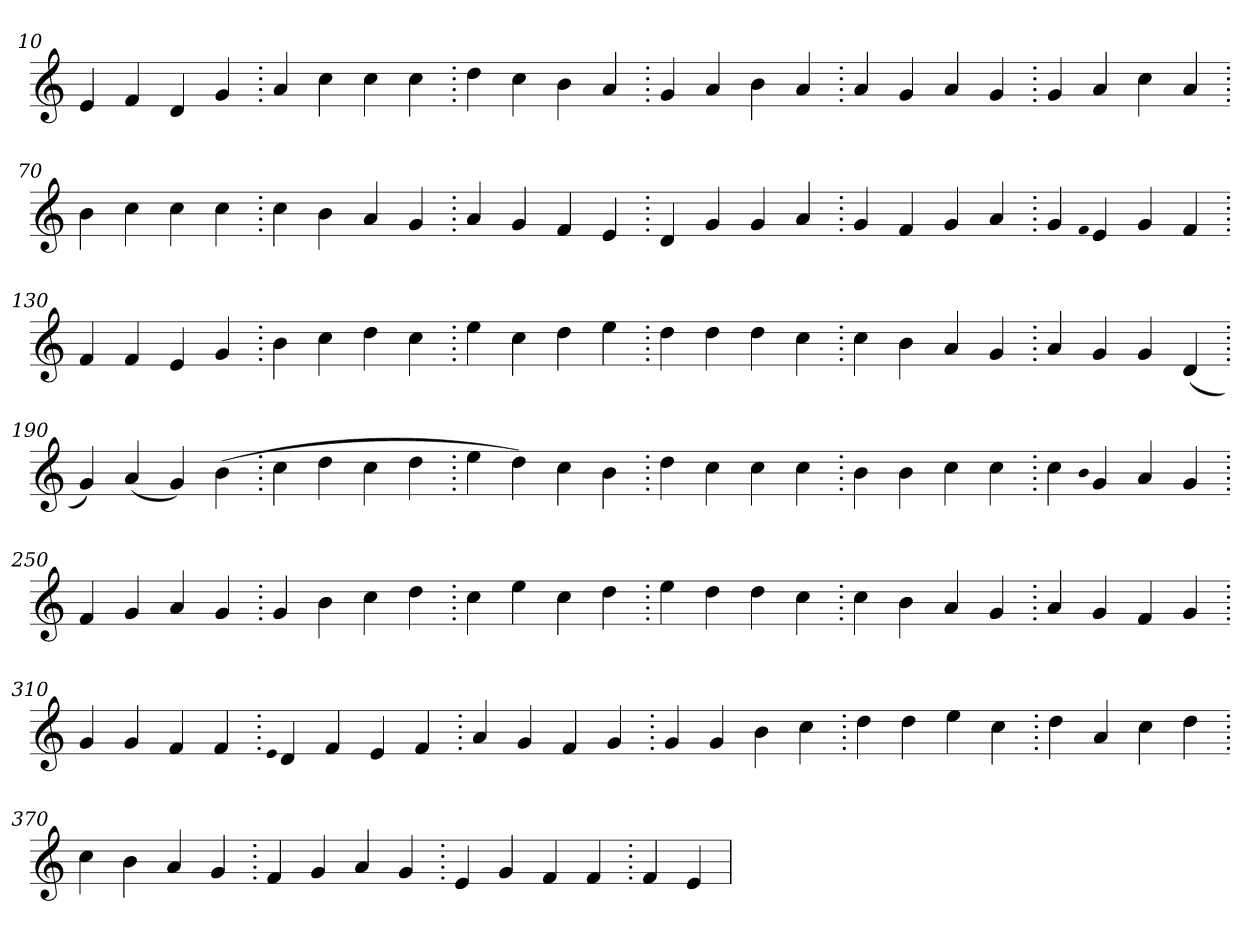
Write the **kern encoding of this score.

**kern
*part1
*staff1
*clefG2
=10.
4e
4f
4d
4g
=20.
4a
4cc
4cc
4cc
=30.
4dd
4cc
4b
4a
=40.
4g
4a
4b
4a
=50.
4a
4g
4a
4g
=60.
4g
4a
4cc
4a
=70.
4b
4cc
4cc
4cc
=80.
4cc
4b
4a
4g
=90.
4a
4g
4f
4e
=100.
4d
4g
4g
4a
=110.
4g
4f
4g
4a
=120.
4g
qqf
4e
4g
4f
=130.
4f
4f
4e
4g
=140.
4b
4cc
4dd
4cc
=150.
4ee
4cc
4dd
4ee
=160.
4dd
4dd
4dd
4cc
=170.
4cc
4b
4a
4g
=180.
4a
4g
4g
(>4d
=190.
4g)
(>4a
4g)
(>4b
=200.
4cc
4dd
4cc
4dd
=210.
4ee
4dd)
4cc
4b
=220.
4dd
4cc
4cc
4cc
=230.
4b
4b
4cc
4cc
=240.
4cc
qqb
4g
4a
4g
=250.
4f
4g
4a
4g
=260.
4g
4b
4cc
4dd
=270.
4cc
4ee
4cc
4dd
=280.
4ee
4dd
4dd
4cc
=290.
4cc
4b
4a
4g
=300.
4a
4g
4f
4g
=310.
4g
4g
4f
4f
=320.
qqe
4d
4f
4e
4f
=330.
4a
4g
4f
4g
=340.
4g
4g
4b
4cc
=350.
4dd
4dd
4ee
4cc
=360.
4dd
4a
4cc
4dd
=370.
4cc
4b
4a
4g
=380.
4f
4g
4a
4g
=390.
4e
4g
4f
4f
=400.
4f
4e
=
*-
